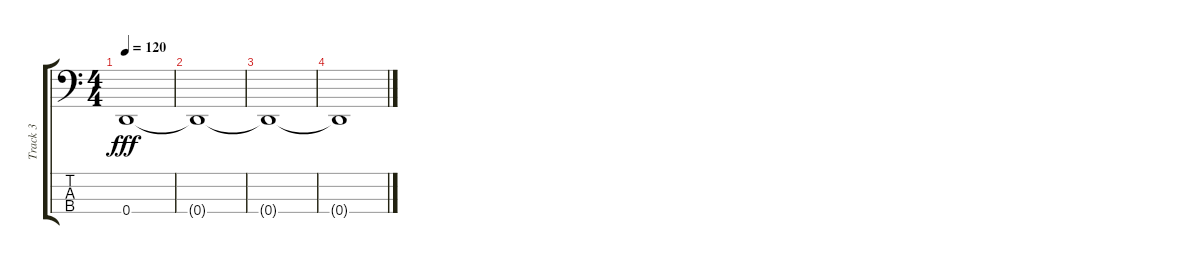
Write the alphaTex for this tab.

\track ("Track 3" "Track 3") {instrument electricbasspick}
\staff {score tabs}
\tuning (G2 D2 A1 D1) {hide}
\ts (4 4)
\tempo 120
\clef f4
\ks c
0.4.1{dy fff} |
0.4{t}.1 |
0.4{t}.1 |
0.4{t}.1
